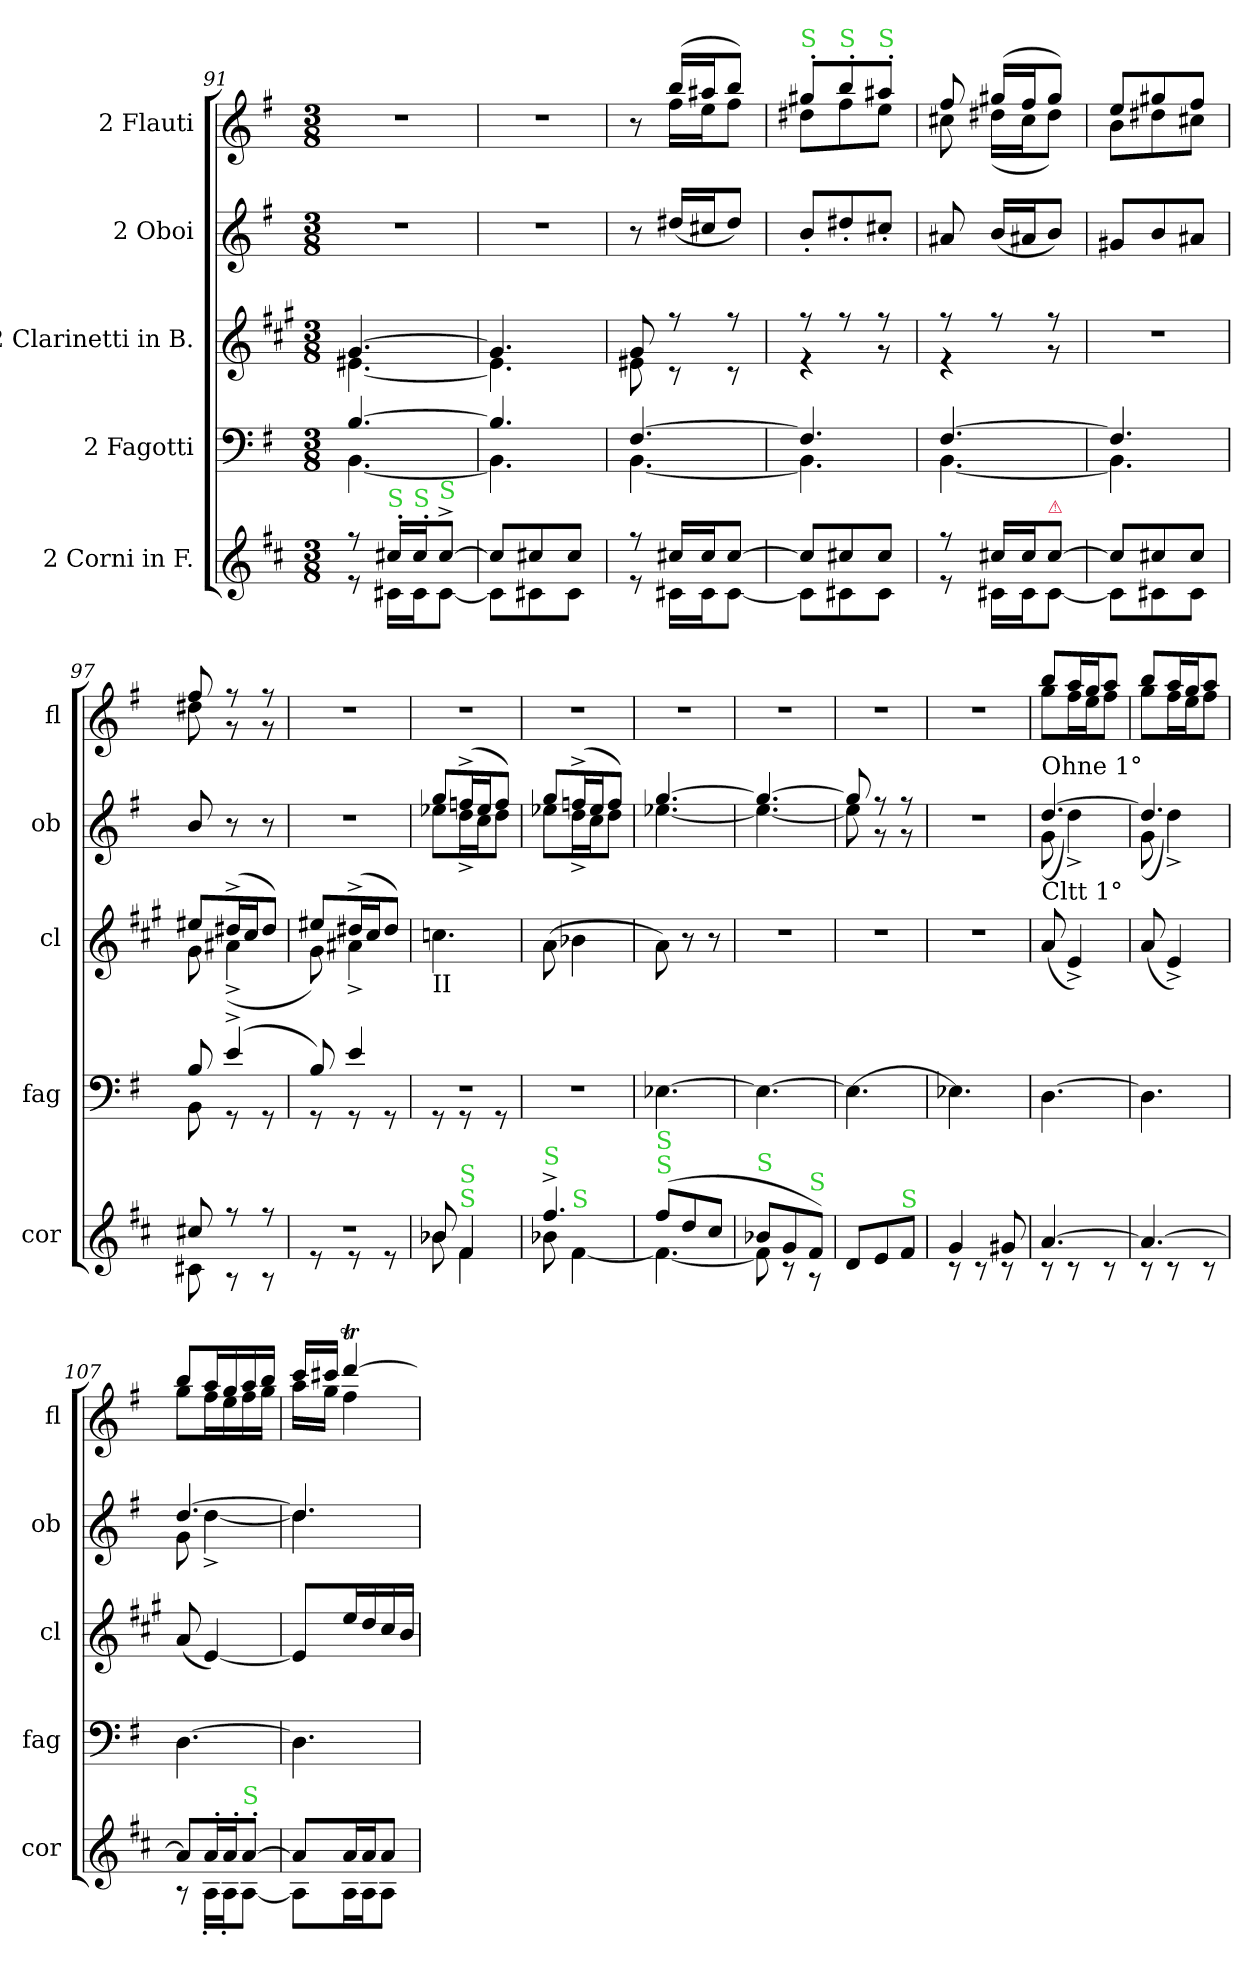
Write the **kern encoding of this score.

**kern	**kern	**kern	**kern	**kern
*part5	*part4	*part3	*part2	*part1
*staff5	*staff4	*staff3	*staff2	*staff1
*I"2 Corni in F.	*I"2 Fagotti	*I"2 Clarinetti in B.	*I"2 Oboi	*I"2 Flauti
*I'cor	*I'fag	*I'cl	*I'ob	*I'fl
*clefG2	*clefF4	*clefG2	*clefG2	*clefG2
*ITrd4c7	*	*ITrd1c2	*	*
*k[f#]	*k[f#]	*k[f#]	*k[f#]	*k[f#]
*e:	*e:	*e:	*e:	*e:
*M3/8	*M3/8	*M3/8	*M3/8	*M3/8
=91	=91	=91	=91	=91
*^	*^	*^	*	*
8re	8rff	[4.B/	[4.BB\	[4.f#/	[4.d#X\	4.r	4.r
!LO:TX:a:color=limegreen:t=S	!	!	!	!	!	!	!
16f#X'</LL	16F#X\LL	.	.	.	.	.	.
!LO:TX:a:color=limegreen:t=S	!	!	!	!	!	!	!
16f#'</J	16F#\J	.	.	.	.	.	.
!LO:TX:a:color=limegreen:t=S	!	!	!	!	!	!	!
[8f#^/J	[8F#\J	.	.	.	.	.	.
=92	=92	=92	=92	=92	=92	=92	=92
8f#/L]	8F#\L]	4.B/]	4.BB\]	4.f#/]	4.d#\]	4.r	4.r
8f#X/	8F#X\	.	.	.	.	.	.
8f#/J	8F#\J	.	.	.	.	.	.
=93	=93	=93	=93	=93	=93	=93	=93
*	*	*	*	*	*	*	*^
8re	8rff	[4.F#/	[4.BB\	8f#/	8d#X\	8r	8r	8ryy
16f#X/LL	16F#X\LL	.	.	8rff	8r	(>16dd#X/LL	(16bb/LL	16ff#\LL
16f#/J	16F#\J	.	.	.	.	16cc#X/J	16aa#X/J	16ee\J
[8f#/J	[8F#\J	.	.	8rff	8r	8dd#/J)	8bb/J)	8ff#\J
=94	=94	=94	=94	=94	=94	=94	=94	=94
!	!	!	!	!	!	!	!LO:TX:a:color=limegreen:t=S	!
8f#/L]	8F#\L]	4.F#/]	4.BB\]	8rff	4r	8b'>/L	8gg#X'/L	8dd#X\L
!	!	!	!	!	!	!	!LO:TX:a:color=limegreen:t=S	!
8f#X/	8F#X\	.	.	8rff	.	8dd#X'>/	8bb'/	8ff#\
!	!	!	!	!	!	!	!LO:TX:a:color=limegreen:t=S	!
8f#/J	8F#\J	.	.	8rff	8r	8cc#X'>/J	8aa#X'/J	8ee\J
=95	=95	=95	=95	=95	=95	=95	=95	=95
8re	8rff	[4.F#/	[4.BB\	8rff	4r	8a#X/	8ff#/	8cc#X\
16f#X/LL	16F#X\LL	.	.	8rff	.	(16b/LL	(16gg#X/LL	(16dd#X\LL
16f#/J	16F#\J	.	.	.	.	16a#X/J	16ff#/J	16cc#\J
!LO:TX:a:color=crimson:t=⚠	!	!	!	!	!	!	!	!
[8f#/J	[8F#\J	.	.	8rff	8r	8b/J)	8gg#/J)	8dd#\J)
*	*	*	*	*v	*v	*	*	*
=96	=96	=96	=96	=96	=96	=96	=96
8f#/L]	8F#\L]	4.F#/]	4.BB\]	4.r	8g#X/L	8ee/L	8b\L
8f#X/	8F#X\	.	.	.	8b/	8gg#X/	8dd#X\
8f#/J	8F#\J	.	.	.	8a#X/J	8ff#/J	8cc#X\J
=97	=97	=97	=97	=97	=97	=97	=97
*	*	*	*	*^	*	*	*
8f#X/	8F#X\	8B/	8BB\	8dd#X/L	8f#\	8b/	8ff#/	8dd#X\
8rff	8r	(4e^/	8rGG	(16cc#X^/L	(>4g#X^\	8r	8rff	8r
.	.	.	.	16b/J	.	.	.	.
8rff	8r	.	8rGG	8cc#/J)	.	8r	8rff	8r
*	*	*	*	*	*	*	*v	*v
=98	=98	=98	=98	=98	=98	=98	=98
4.r	8re	8B/)	8rGG	8dd#X/L	8f#\)	4.r	4.r
.	8re	4e/	8rGG	(16cc#X^/L	4g#X^\	.	.
.	.	.	.	16b/J	.	.	.
.	8re	.	8rGG	8cc#/J)	.	.	.
*	*	*	*	*v	*v	*	*
=99	=99	=99	=99	=99	=99	=99
*	*	*	*	*	*^	*
!	!	!	!	!LO:TX:b:t=II	!	!	!
8e-X/	8e-X\	4.r	8rGG	4.b-X\	8gg/L	8ee-X\L	4.r
!LO:TX:a:color=limegreen:t=S	!	!	!	!	!	!	!
!LO:TX:a:color=limegreen:t=S	!	!	!	!	!	!	!
4B/	4B\	.	8rGG	.	(16ffn^/L	16dd^\L	.
.	.	.	.	.	16ee-/J	16cc\J	.
.	.	.	8rGG	.	8ff/J)	8dd\J	.
=100	=100	=100	=100	=100	=100	=100	=100
!LO:TX:a:color=limegreen:t=S	!	!	!	!	!	!	!
*	*	*v	*v	*	*	*	*
4.b^/	8e-X\	4.r	(8g\	8gg/L	8ee-X\L	4.r
!	!LO:TX:a:color=limegreen:t=S	!	!	!	!	!
.	[4B\	.	4a-X\	(16ffn^/L	16dd^\L	.
.	.	.	.	16ee-/J	16cc\J	.
.	.	.	.	8ff/J)	8dd\J	.
=101	=101	=101	=101	=101	=101	=101
!LO:TX:a:color=limegreen:t=S	!	!	!	!	!	!
!LO:TX:a:color=limegreen:t=S	!	!	!	!	!	!
(8b/L	4.B\_	[4.E-X\	8g\)	[4.gg/	[4.ee-X\	4.r
8g/	.	.	8r	.	.	.
8f#/J	.	.	8r	.	.	.
=102	=102	=102	=102	=102	=102	=102
!LO:TX:a:color=limegreen:t=S	!	!	!	!	!	!
8e-X/L	8B\]	4.E-\_	4.r	4.gg/_	4.ee-\_	4.r
8c/	8r	.	.	.	.	.
!LO:TX:a:color=limegreen:t=S	!	!	!	!	!	!
8B/J)	8r	.	.	.	.	.
=103	=103	=103	=103	=103	=103	=103
!LO:TX:a:t=1°	!	!	!	!	!	!
*v	*v	*	*	*	*	*
8G/L	4.E-\_	4.r	8gg/]	8ee-\]	4.r
8A/	.	.	8rff	8r	.
!LO:TX:a:color=limegreen:t=S	!	!	!	!	!
8B/J	.	.	8rff	8r	.
*	*	*	*v	*v	*
=104	=104	=104	=104	=104
*^	*	*	*	*
4c/	8rc	4.E-X\]	4.r	4.r	4.r
.	8rc	.	.	.	.
8c#X/	8rc	.	.	.	.
=105	=105	=105	=105	=105	=105
*	*	*	*	*^	*^
!	!	!	!	!LO:TX:a:t=Ohne 1°	!	!	!
!	!	!	!LO:TX:a:t=Cltt 1°	!	!	!	!
[4.d/	8rc	[4.D\	(8g/	[4.dd/	(>8g\	8bb/L	8gg\L
.	8rc	.	4d^>/)	.	4dd^>\)	16aa/L	16ff#\L
.	.	.	.	.	.	16gg/J	16ee\J
.	8rc	.	.	.	.	8aa/J	8ff#\J
=106	=106	=106	=106	=106	=106	=106	=106
4.d/_	8rc	4.D\]	(8g/	4.dd/]	(>8g\	8bb/L	8gg\L
.	8rc	.	4d^>/)	.	4dd^>\)	16aa/L	16ff#\L
.	.	.	.	.	.	16gg/J	16ee\J
.	8rc	.	.	.	.	8aa/J	8ff#\J
=107	=107	=107	=107	=107	=107	=107	=107
8d/L]	8r	[4.D\	(8g/	[4.dd/	8g\	8bb/L	8gg\L
16d'/L	16D'>\LL	.	[4d/)	.	[4dd^>\	16aa/L	16ff#\L
16d'/J	16D'>\J	.	.	.	.	16gg/	16ee\
!LO:TX:a:color=limegreen:t=S	!	!	!	!	!	!	!
[8d'/J	[8D\J	.	.	.	.	16aa/	16ff#\
.	.	.	.	.	.	16bb/JJ	16gg\JJ
=108	=108	=108	=108	=108	=108	=108	=108
8d/L]	8D\L]	4.D\]	8d/L]	4.dd/]	4.dd\]	16ccc/LL	16aa\LL
.	.	.	.	.	.	16ccc#X/JJ	16gg\JJ
16d/L	16D\L	.	16dd/L	.	.	[4dddT/	4ff#\
16d/J	16D\J	.	16cc/	.	.	.	.
8d/J	8D\J	.	16b/	.	.	.	.
.	.	.	16a/JJ	.	.	.	.
*	*	*	*	*v	*v	*	*
*v	*v	*	*	*	*v	*v
=	=	=	=	=
*-	*-	*-	*-	*-
